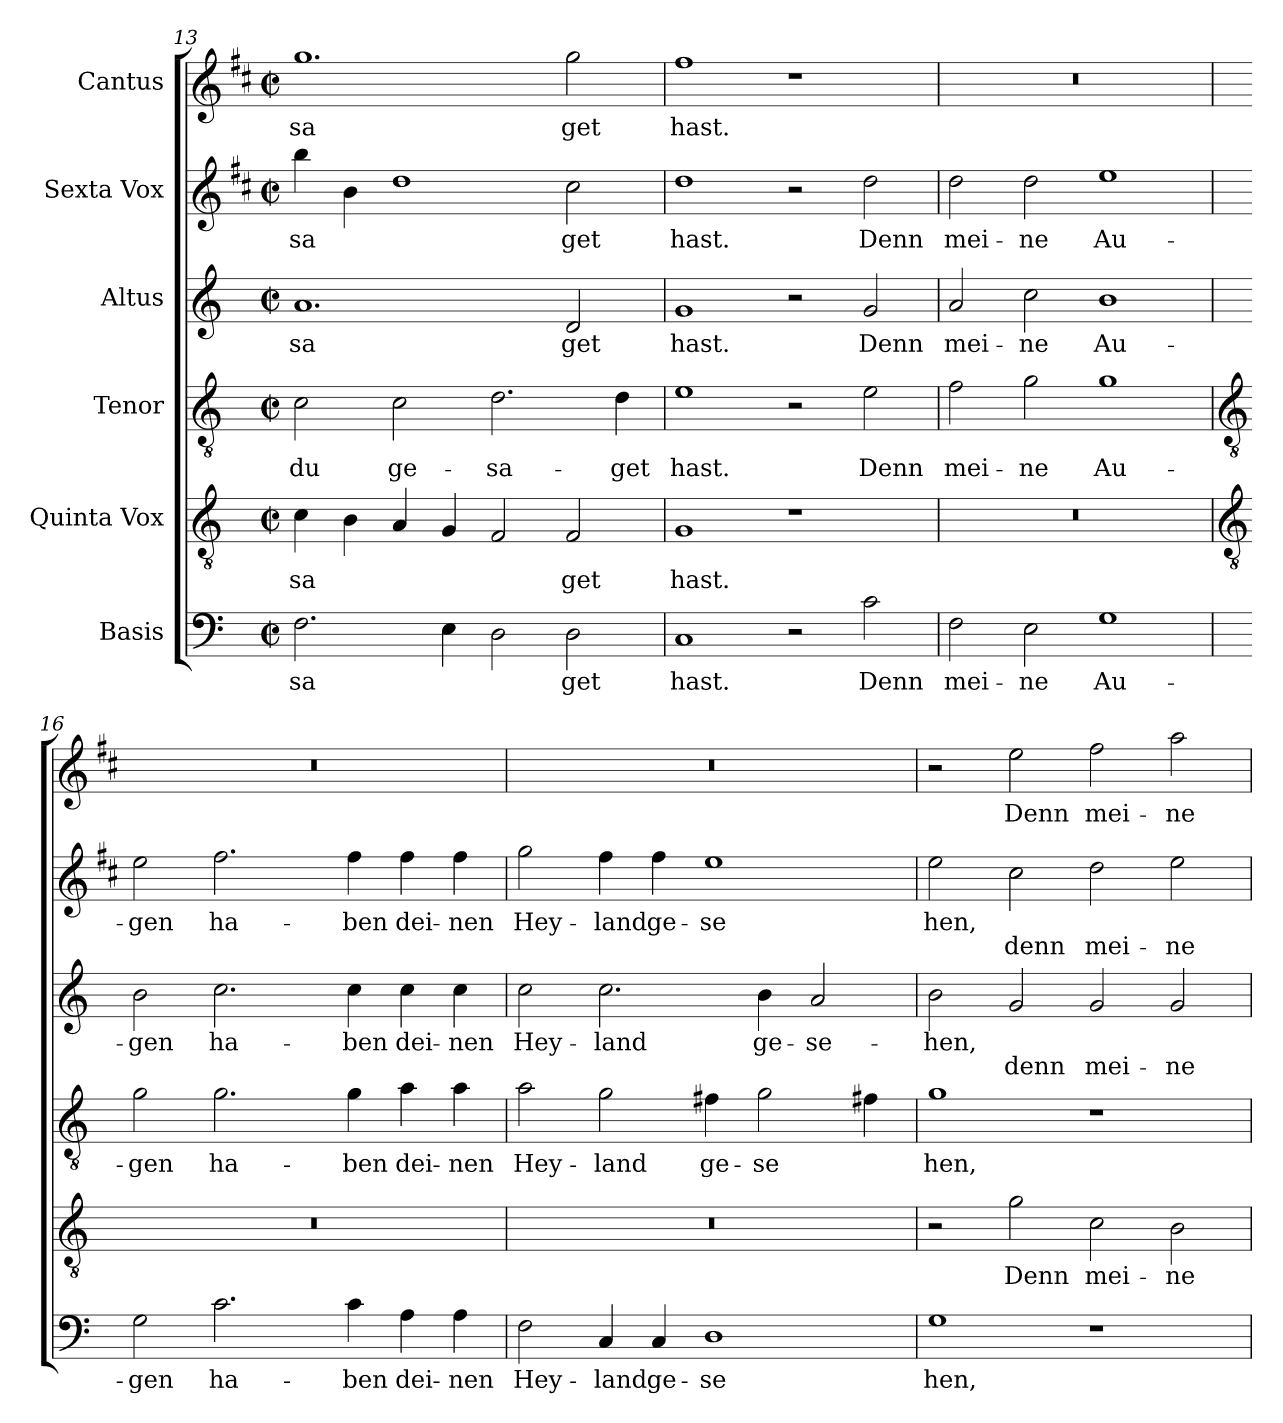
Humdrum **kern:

**kern	**text	**kern	**text	**kern	**text	**kern	**text	**text	**kern	**text	**text	**kern	**text
*part6	*part6	*part5	*part5	*part4	*part4	*part3	*part3	*part3	*part2	*part2	*part2	*part1	*part1
*staff6	*staff6	*staff5	*staff5	*staff4	*staff4	*staff3	*staff3	*staff3	*staff2	*staff2	*staff2	*staff1	*staff1
*I"Basis	*	*I"Quinta Vox	*	*I"Tenor	*	*I"Altus	*	*	*I"Sexta Vox	*	*	*I"Cantus	*
*clefF4	*	*clefGv2	*	*clefGv2	*	*clefG2	*	*	*clefG2	*	*	*clefG2	*
*	*	*	*	*	*	*	*	*	*ITrd1c2	*	*	*ITrd1c2	*
*k[]	*	*k[]	*	*k[]	*	*k[]	*	*	*k[]	*	*	*k[]	*
*C:	*	*C:	*	*C:	*	*C:	*	*	*C:	*	*	*C:	*
*M4/2	*	*M4/2	*	*M4/2	*	*M4/2	*	*	*M4/2	*	*	*M4/2	*
*met(c|)	*	*met(c|)	*	*met(c|)	*	*met(c|)	*	*	*met(c|)	*	*	*met(c|)	*
=13	=13	=13	=13	=13	=13	=13	=13	=13	=13	=13	=13	=13	=13
!	!LO:LY:b	!	!LO:LY:b	!	!LO:LY:b	!	!LO:LY:b	!	!	!LO:LY:b	!	!	!LO:LY:b
2.F	-sa	4c	-sa	2c	du	1.a	-sa	.	4aa	-sa	.	1.ff	-sa
.	.	4B	.	.	.	.	.	.	4a	.	.	.	.
!	!	!	!	!	!LO:LY:b	!	!	!	!	!	!	!	!
.	.	4A	.	2c	ge-	.	.	.	1cc	.	.	.	.
4E	.	4G	.	.	.	.	.	.	.	.	.	.	.
!	!	!	!	!	!LO:LY:b	!	!	!	!	!	!	!	!
2D	.	2F	.	2.d	-sa-	.	.	.	.	.	.	.	.
!	!LO:LY:b	!	!LO:LY:b	!	!	!	!LO:LY:b	!	!	!LO:LY:b	!	!	!LO:LY:b
2D	get	2F	get	.	.	2d	get	.	2b	get	.	2ff	get
!	!	!	!	!	!LO:LY:b	!	!	!	!	!	!	!	!
.	.	.	.	4d	-get	.	.	.	.	.	.	.	.
=14	=14	=14	=14	=14	=14	=14	=14	=14	=14	=14	=14	=14	=14
!	!LO:LY:b	!	!LO:LY:b	!	!LO:LY:b	!	!LO:LY:b	!	!	!LO:LY:b	!	!	!LO:LY:b
1C	hast.	1G	hast.	1e	hast.	1g	hast.	.	1cc	hast.	.	1ee	hast.
2r	.	1r	.	2r	.	2r	.	.	2r	.	.	1r	.
!	!LO:LY:b	!	!	!	!LO:LY:b	!	!LO:LY:b	!	!	!LO:LY:b	!	!	!
2c	Denn	.	.	2e	Denn	2g	Denn	.	2cc	Denn	.	.	.
=15	=15	=15	=15	=15	=15	=15	=15	=15	=15	=15	=15	=15	=15
!	!LO:LY:b	!	!	!	!LO:LY:b	!	!LO:LY:b	!	!	!LO:LY:b	!	!	!
2F	mei-	0r	.	2f	mei-	2a	mei-	.	2cc	mei-	.	0r	.
!	!LO:LY:b	!	!	!	!LO:LY:b	!	!LO:LY:b	!	!	!LO:LY:b	!	!	!
2E	-ne	.	.	2g	-ne	2cc	-ne	.	2cc	-ne	.	.	.
!	!LO:LY:b	!	!	!	!LO:LY:b	!	!LO:LY:b	!	!	!LO:LY:b	!	!	!
1G	Au-	.	.	1g	Au-	1b	Au-	.	1dd	Au-	.	.	.
!!LO:LB:g=z
=16	=16	=16	=16	=16	=16	=16	=16	=16	=16	=16	=16	=16	=16
*	*	*clefGv2	*	*clefGv2	*	*	*	*	*	*	*	*	*
!	!LO:LY:b	!	!	!	!LO:LY:b	!	!LO:LY:b	!	!	!LO:LY:b	!	!	!
*	*	*	*	*	*	*	*	*	*	*	*	*^	*
2G	-gen	0r	.	2g	-gen	2b	-gen	.	2dd	-gen	.	0r	2ryy	.
!	!LO:LY:b	!	!	!	!LO:LY:b	!	!LO:LY:b	!	!	!LO:LY:b	!	!	!	!
2.c	ha-	.	.	2.g	ha-	2.cc	ha-	.	2.ee	ha-	.	.	2ryy	.
.	.	.	.	.	.	.	.	.	.	.	.	.	2ryy	.
!	!LO:LY:b	!	!	!	!LO:LY:b	!	!LO:LY:b	!	!	!LO:LY:b	!	!	!	!
4c	-ben	.	.	4g	-ben	4cc	-ben	.	4ee	-ben	.	.	.	.
!	!LO:LY:b	!	!	!	!LO:LY:b	!	!LO:LY:b	!	!	!LO:LY:b	!	!	!	!
4A	dei-	.	.	4a	dei-	4cc	dei-	.	4ee	dei-	.	.	2ryy	.
!	!LO:LY:b	!	!	!	!LO:LY:b	!	!LO:LY:b	!	!	!LO:LY:b	!	!	!	!
4A	-nen	.	.	4a	-nen	4cc	-nen	.	4ee	-nen	.	.	.	.
=17	=17	=17	=17	=17	=17	=17	=17	=17	=17	=17	=17	=17	=17	=17
!	!LO:LY:b	!	!	!	!LO:LY:b	!	!LO:LY:b	!	!	!LO:LY:b	!	!	!	!
2F	Hey-	0r	.	2a	Hey-	2cc	Hey-	.	2ff	Hey-	.	0r	2ryy	.
!	!LO:LY:b	!	!	!	!LO:LY:b	!	!LO:LY:b	!	!	!LO:LY:b	!	!	!	!
4C	-land	.	.	2g	-land	2.cc	-land	.	4ee	-land	.	.	2ryy	.
!	!LO:LY:b	!	!	!	!	!	!	!	!	!LO:LY:b	!	!	!	!
4C	ge-	.	.	.	.	.	.	.	4ee	ge-	.	.	.	.
!	!LO:LY:b	!	!	!	!LO:LY:b	!	!	!	!	!LO:LY:b	!	!	!	!
1D	-se	.	.	4f#X	ge-	.	.	.	1dd	-se	.	.	2ryy	.
!	!	!	!	!	!LO:LY:b	!	!LO:LY:b	!	!	!	!	!	!	!
.	.	.	.	2g	-se	4b	ge-	.	.	.	.	.	.	.
!	!	!	!	!	!	!	!LO:LY:b	!	!	!	!	!	!	!
.	.	.	.	.	.	2a	-se-	.	.	.	.	.	2ryy	.
.	.	.	.	4f#X	.	.	.	.	.	.	.	.	.	.
=18	=18	=18	=18	=18	=18	=18	=18	=18	=18	=18	=18	=18	=18	=18
!	!LO:LY:b	!	!	!	!LO:LY:b	!	!LO:LY:b	!	!	!LO:LY:b	!	!	!	!
1G	hen,	2r	.	1g	hen,	2b	-hen,	.	2dd	hen,	.	2r	2ryy	.
!	!	!	!LO:LY:b	!	!	!	!	!LO:LY:b	!	!	!LO:LY:b	!	!	!LO:LY:b
.	.	2g	Denn	.	.	2g	.	denn	2b	.	denn	2dd	2ryy	Denn
!	!	!	!LO:LY:b	!	!	!	!	!LO:LY:b	!	!	!LO:LY:b	!	!	!LO:LY:b
1r	.	2c	mei-	1r	.	2g	.	mei-	2cc	.	mei-	2ee	2ryy	mei-
!	!	!	!LO:LY:b	!	!	!	!	!LO:LY:b	!	!	!LO:LY:b	!	!	!LO:LY:b
.	.	2B	-ne	.	.	2g	.	-ne	2dd	.	-ne	2gg	2ryy	-ne
*	*	*	*	*	*	*	*	*	*	*	*	*v	*v	*
=	=	=	=	=	=	=	=	=	=	=	=	=	=
*-	*-	*-	*-	*-	*-	*-	*-	*-	*-	*-	*-	*-	*-
